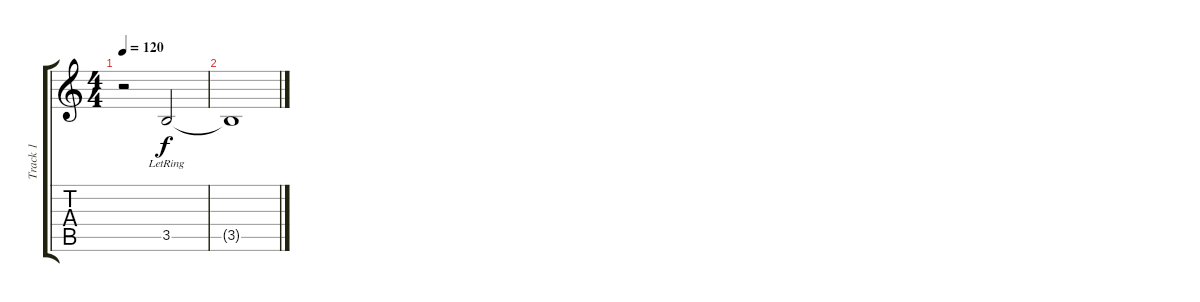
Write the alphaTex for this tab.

\track ("Track 1" "Track 1") {instrument acousticguitarsteel}
\staff {score tabs}
\tuning (Eb4 Bb3 Gb3 Db3 Ab2 Eb2) {hide}
\ts (4 4)
\tempo 120
\clef g2
\ks c
r.2{dy f} 3.5{lr}.2 |
3.5{t}.1
